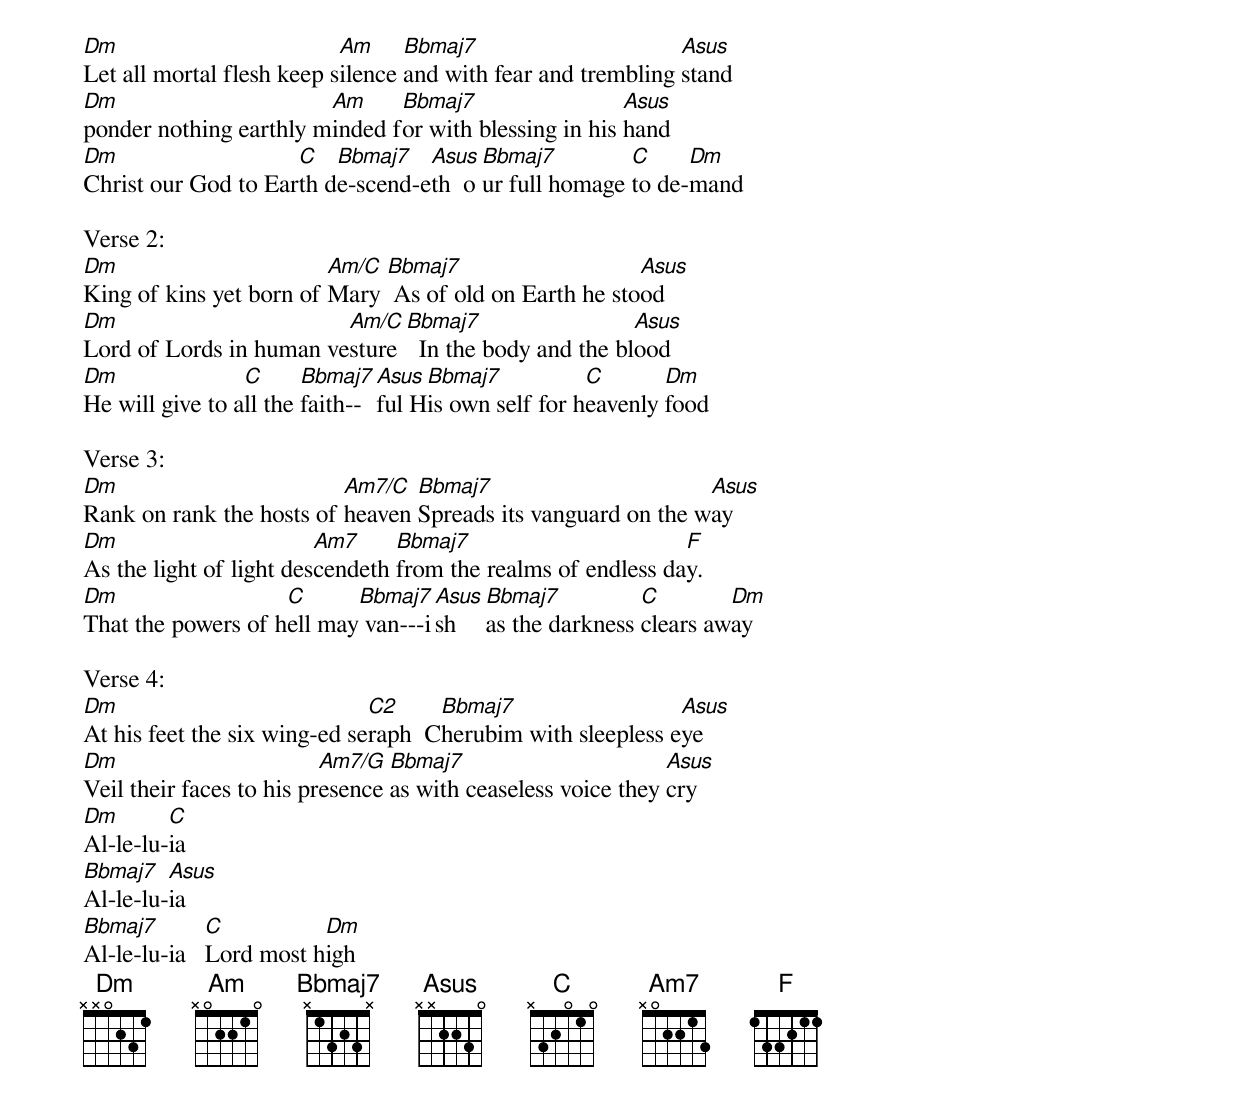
Dm                         Am     Bbmaj7                      Asus
Let all mortal flesh keep silence and with fear and trembling stand
Dm                      Am     Bbmaj7                  Asus
ponder nothing earthly minded for with blessing in his hand
Dm                   C   Bbmaj7   Asus Bbmaj7         C     Dm
Christ our God to Earth de-scend-eth  our full homage to de-mand

Verse 2:
Dm                       Am/C Bbmaj7                    Asus
King of kins yet born of Mary  As of old on Earth he stood
Dm                       Am/C Bbmaj7                  Asus
Lord of Lords in human vesture  In the body and the blood
Dm               C      Bbmaj7 Asus Bbmaj7           C       Dm
He will give to all the faith--ful His own self for heavenly food

Verse 3:
Dm                        Am7/C  Bbmaj7                       Asus
Rank on rank the hosts of heaven Spreads its vanguard on the way
Dm                       Am7     Bbmaj7                       F
As the light of light descendeth from the realms of endless day.
Dm                  C      Bbmaj7  Asus  Bbmaj7          C        Dm
That the powers of hell may van---ish    as the darkness clears away

Verse 4:
Dm                            C2     Bbmaj7                  Asus
At his feet the six wing-ed seraph  Cherubim with sleepless eye
Dm                        Am7/G  Bbmaj7                       Asus
Veil their faces to his presence as with ceaseless voice they cry
Dm       C
Al-le-lu-ia
Bbmaj7   Asus
Al-le-lu-ia
Bbmaj7        C          Dm
Al-le-lu-ia   Lord most high
